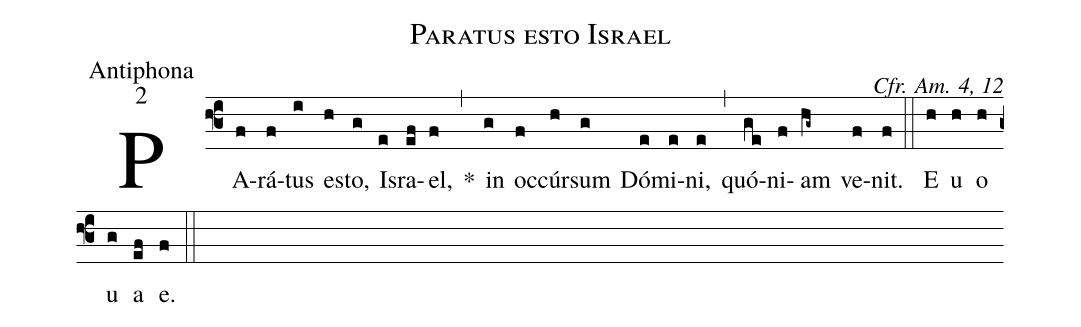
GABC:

name:Paratus esto Israel;
office-part:Antiphona;
mode:2;
commentary:Cfr. Am. 4, 12;
%%
(f3) PA(f)rá(f)tus(i) es(h)to,(g) Is(e)ra(ef)el,(f) *(,) in(g) oc(f)cúr(h)sum(g) Dó(e)mi(e)ni,(e) (,) quó(ge)ni(f)am(hg~) ve(f)nit.(f) (::) E(h) u(h) o(h) u(g) a(ef) e.(f) (::)
